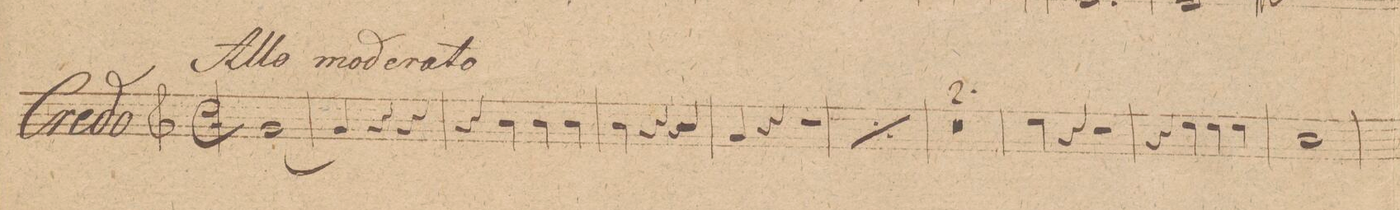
**kern	**dynam
*I"Corno 2do in F.	*
*clefG2	*
*k[b-]	*
*met(c|)	*
*M2/2	*
[1c	.
=2	=2
4c/]	.
4r	.
2r	.
=3	=3
4r	.
*4\right	*
4e\	.
4e\	.
4e\	.
=4	=4
4e\	.
4r	.
2r	.
=5	=5
4c/	.
4r	.
2r	.
=6	=6
*rep	*
4c/	.
4r	.
2r	.
*Xrep	*
=7	=7
0r	.
=8	=8
=9	=9
4g\	.
4r	.
2r	.
=10	=10
4r	.
4g\	.
4g\	.
4g\	.
=11	=11
1e	.
=12	=12
*-	*-
